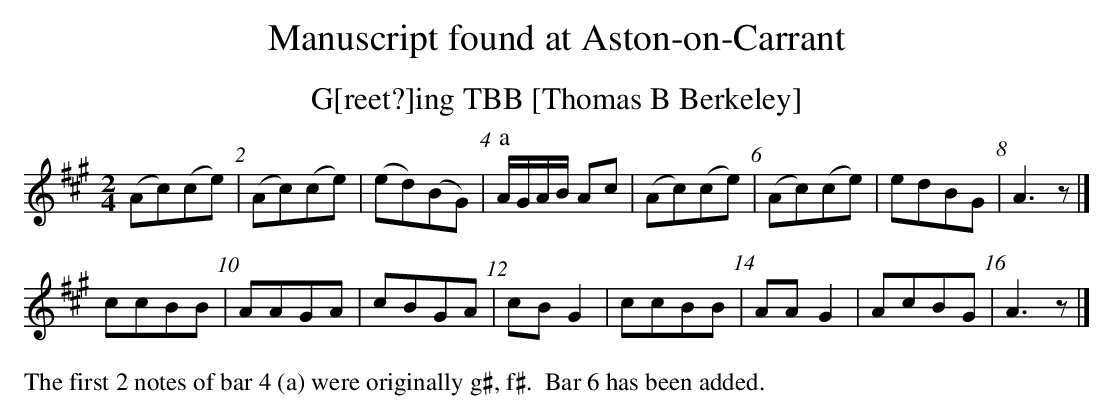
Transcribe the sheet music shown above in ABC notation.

X:1
T:G[reet?]ing TBB [Thomas B Berkeley]
M:2/4
L:1/8
K:A
(Ac)(ce) | (Ac)(ce) | (ed)(BG) | "^a"A/2G/2A/2B/2 Ac |\
 (Ac)(ce) | (Ac)(ce) | edBG | A3 z |]
ccBB | AAGA | cBGA | cB G2 | ccBB | AA G2 | AcBG | A3 z |]
